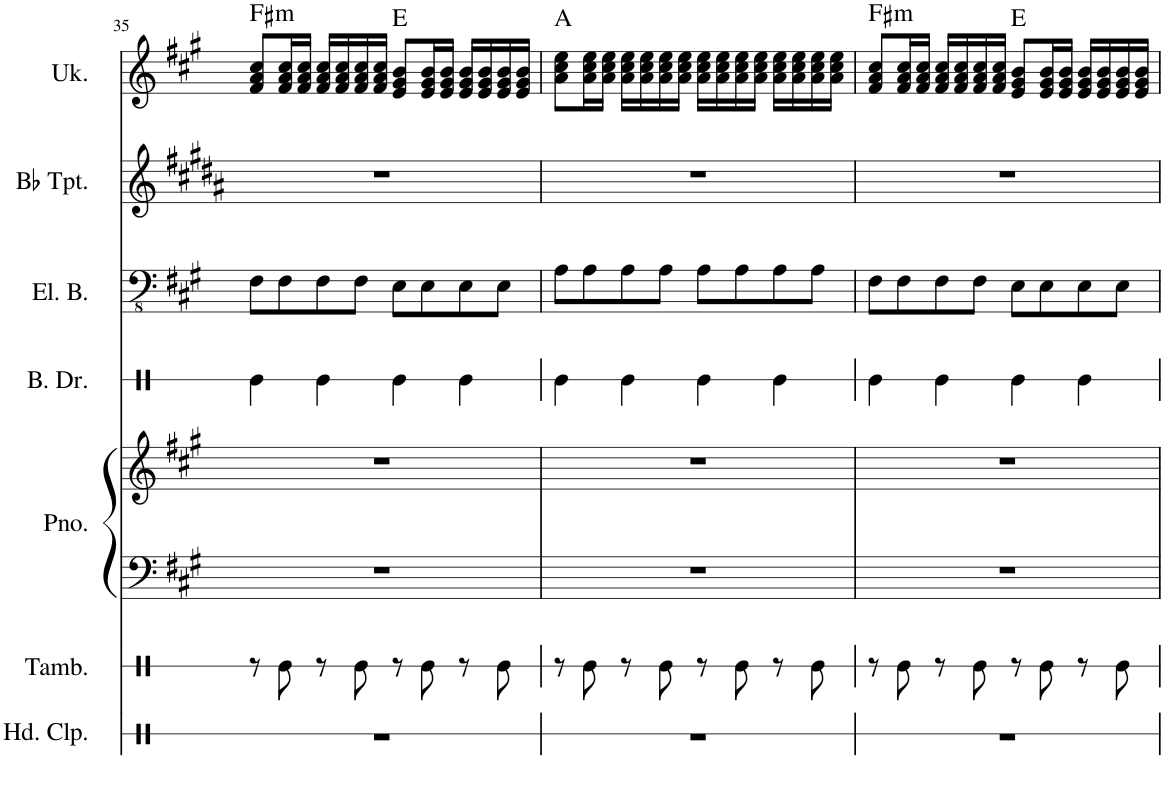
**kern	**kern	**kern	**kern	**kern	**kern	**kern	**kern	**harte
*part7	*part6	*part5	*part5	*part4	*part3	*part2	*part1	*part1
*staff8	*staff7	*staff6	*staff5	*staff4	*staff3	*staff2	*staff1	*
*I"Hand Clap	*I"Tambourine	*I"Piano	*	*I"Bass Drum	*I"Electric Bass	*I"Bb Trumpet	*I"Ukulele	*
*I'Hd. Clp.	*I'Tamb.	*I'Pno.	*	*I'B. Dr.	*I'El. B.	*I'Bb Tpt.	*I'Uk.	*
!!LO:PB:g=z
*clefX	*clefX	*clefF4	*clefG2	*clefX	*clefFv4	*clefG2	*clefG2	*
*	*	*	*	*	*	*Trd1c2	*	*
*k[]	*k[]	*k[f#c#g#]	*k[f#c#g#]	*k[]	*k[f#c#g#]	*k[f#c#g#d#a#]	*k[f#c#g#]	*
*M4/4	*M4/4	*M4/4	*M4/4	*M4/4	*M4/4	*M4/4	*M4/4	*
=35	=35	=35	=35	=35	=35	=35	=35	=35
!	!	!	!	!	!	!	!	!LO:H:kt=m
1r	8r	1r	1r	4Re\	8FF#\L	1r	8f#/ 8a/ 8cc#/L	F#:min
.	8Re\	.	.	.	8FF#\	.	16f#/ 16a/ 16cc#/L	.
.	.	.	.	.	.	.	16f#/ 16a/ 16cc#/JJ	.
.	8r	.	.	4Re\	8FF#\	.	16f#/ 16a/ 16cc#/LL	.
.	.	.	.	.	.	.	16f#/ 16a/ 16cc#/	.
.	8Re\	.	.	.	8FF#\J	.	16f#/ 16a/ 16cc#/	.
.	.	.	.	.	.	.	16f#/ 16a/ 16cc#/JJ	.
.	8r	.	.	4Re\	8EE\L	.	8e/ 8g#/ 8b/L	E:maj
.	8Re\	.	.	.	8EE\	.	16e/ 16g#/ 16b/L	.
.	.	.	.	.	.	.	16e/ 16g#/ 16b/JJ	.
.	8r	.	.	4Re\	8EE\	.	16e/ 16g#/ 16b/LL	.
.	.	.	.	.	.	.	16e/ 16g#/ 16b/	.
.	8Re\	.	.	.	8EE\J	.	16e/ 16g#/ 16b/	.
.	.	.	.	.	.	.	16e/ 16g#/ 16b/JJ	.
=36	=36	=36	=36	=36	=36	=36	=36	=36
1r	8r	1r	1r	4Re\	8AA\L	1r	8a\ 8cc#\ 8ee\L	A:maj
.	8Re\	.	.	.	8AA\	.	16a\ 16cc#\ 16ee\L	.
.	.	.	.	.	.	.	16a\ 16cc#\ 16ee\JJ	.
.	8r	.	.	4Re\	8AA\	.	16a\ 16cc#\ 16ee\LL	.
.	.	.	.	.	.	.	16a\ 16cc#\ 16ee\	.
.	8Re\	.	.	.	8AA\J	.	16a\ 16cc#\ 16ee\	.
.	.	.	.	.	.	.	16a\ 16cc#\ 16ee\JJ	.
.	8r	.	.	4Re\	8AA\L	.	16a\ 16cc#\ 16ee\LL	.
.	.	.	.	.	.	.	16a\ 16cc#\ 16ee\	.
.	8Re\	.	.	.	8AA\	.	16a\ 16cc#\ 16ee\	.
.	.	.	.	.	.	.	16a\ 16cc#\ 16ee\JJ	.
.	8r	.	.	4Re\	8AA\	.	16a\ 16cc#\ 16ee\LL	.
.	.	.	.	.	.	.	16a\ 16cc#\ 16ee\	.
.	8Re\	.	.	.	8AA\J	.	16a\ 16cc#\ 16ee\	.
.	.	.	.	.	.	.	16a\ 16cc#\ 16ee\JJ	.
=37	=37	=37	=37	=37	=37	=37	=37	=37
!	!	!	!	!	!	!	!	!LO:H:kt=m
1r	8r	1r	1r	4Re\	8FF#\L	1r	8f#/ 8a/ 8cc#/L	F#:min
.	8Re\	.	.	.	8FF#\	.	16f#/ 16a/ 16cc#/L	.
.	.	.	.	.	.	.	16f#/ 16a/ 16cc#/JJ	.
.	8r	.	.	4Re\	8FF#\	.	16f#/ 16a/ 16cc#/LL	.
.	.	.	.	.	.	.	16f#/ 16a/ 16cc#/	.
.	8Re\	.	.	.	8FF#\J	.	16f#/ 16a/ 16cc#/	.
.	.	.	.	.	.	.	16f#/ 16a/ 16cc#/JJ	.
.	8r	.	.	4Re\	8EE\L	.	8e/ 8g#/ 8b/L	E:maj
.	8Re\	.	.	.	8EE\	.	16e/ 16g#/ 16b/L	.
.	.	.	.	.	.	.	16e/ 16g#/ 16b/JJ	.
.	8r	.	.	4Re\	8EE\	.	16e/ 16g#/ 16b/LL	.
.	.	.	.	.	.	.	16e/ 16g#/ 16b/	.
.	8Re\	.	.	.	8EE\J	.	16e/ 16g#/ 16b/	.
.	.	.	.	.	.	.	16e/ 16g#/ 16b/JJ	.
=	=	=	=	=	=	=	=	=
*-	*-	*-	*-	*-	*-	*-	*-	*-
